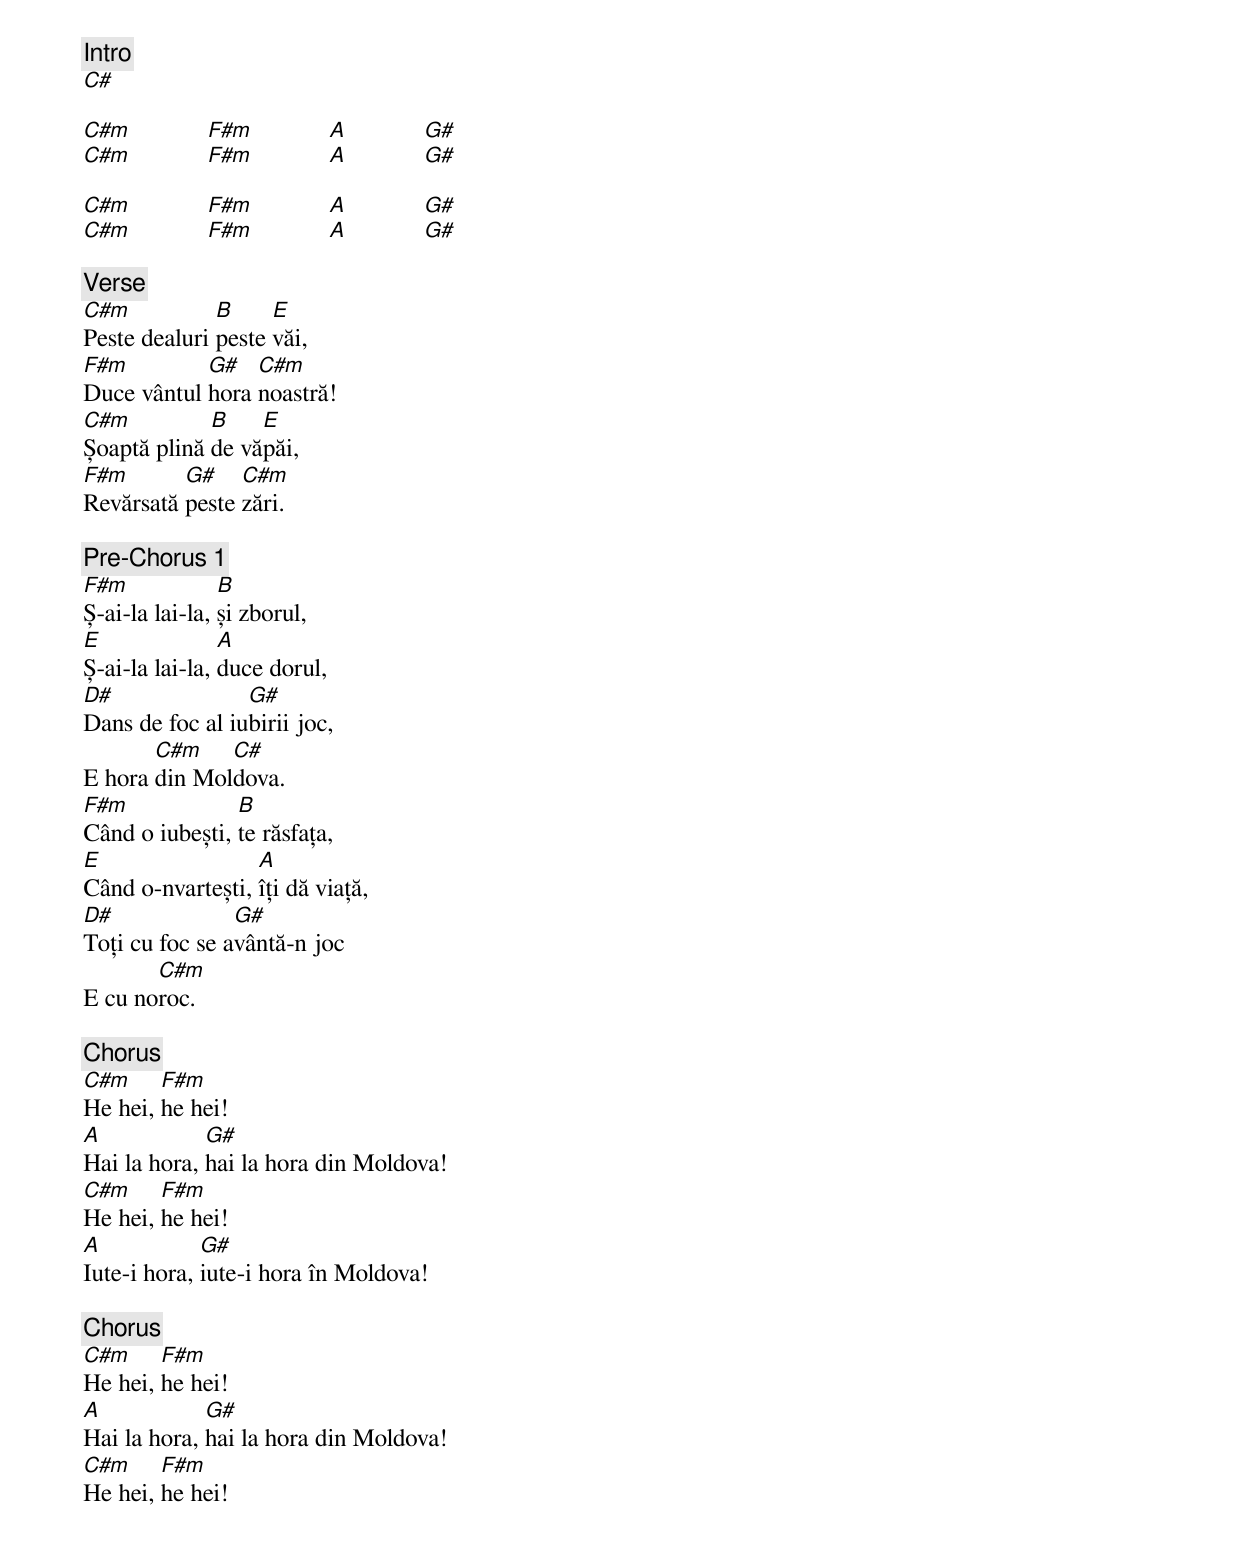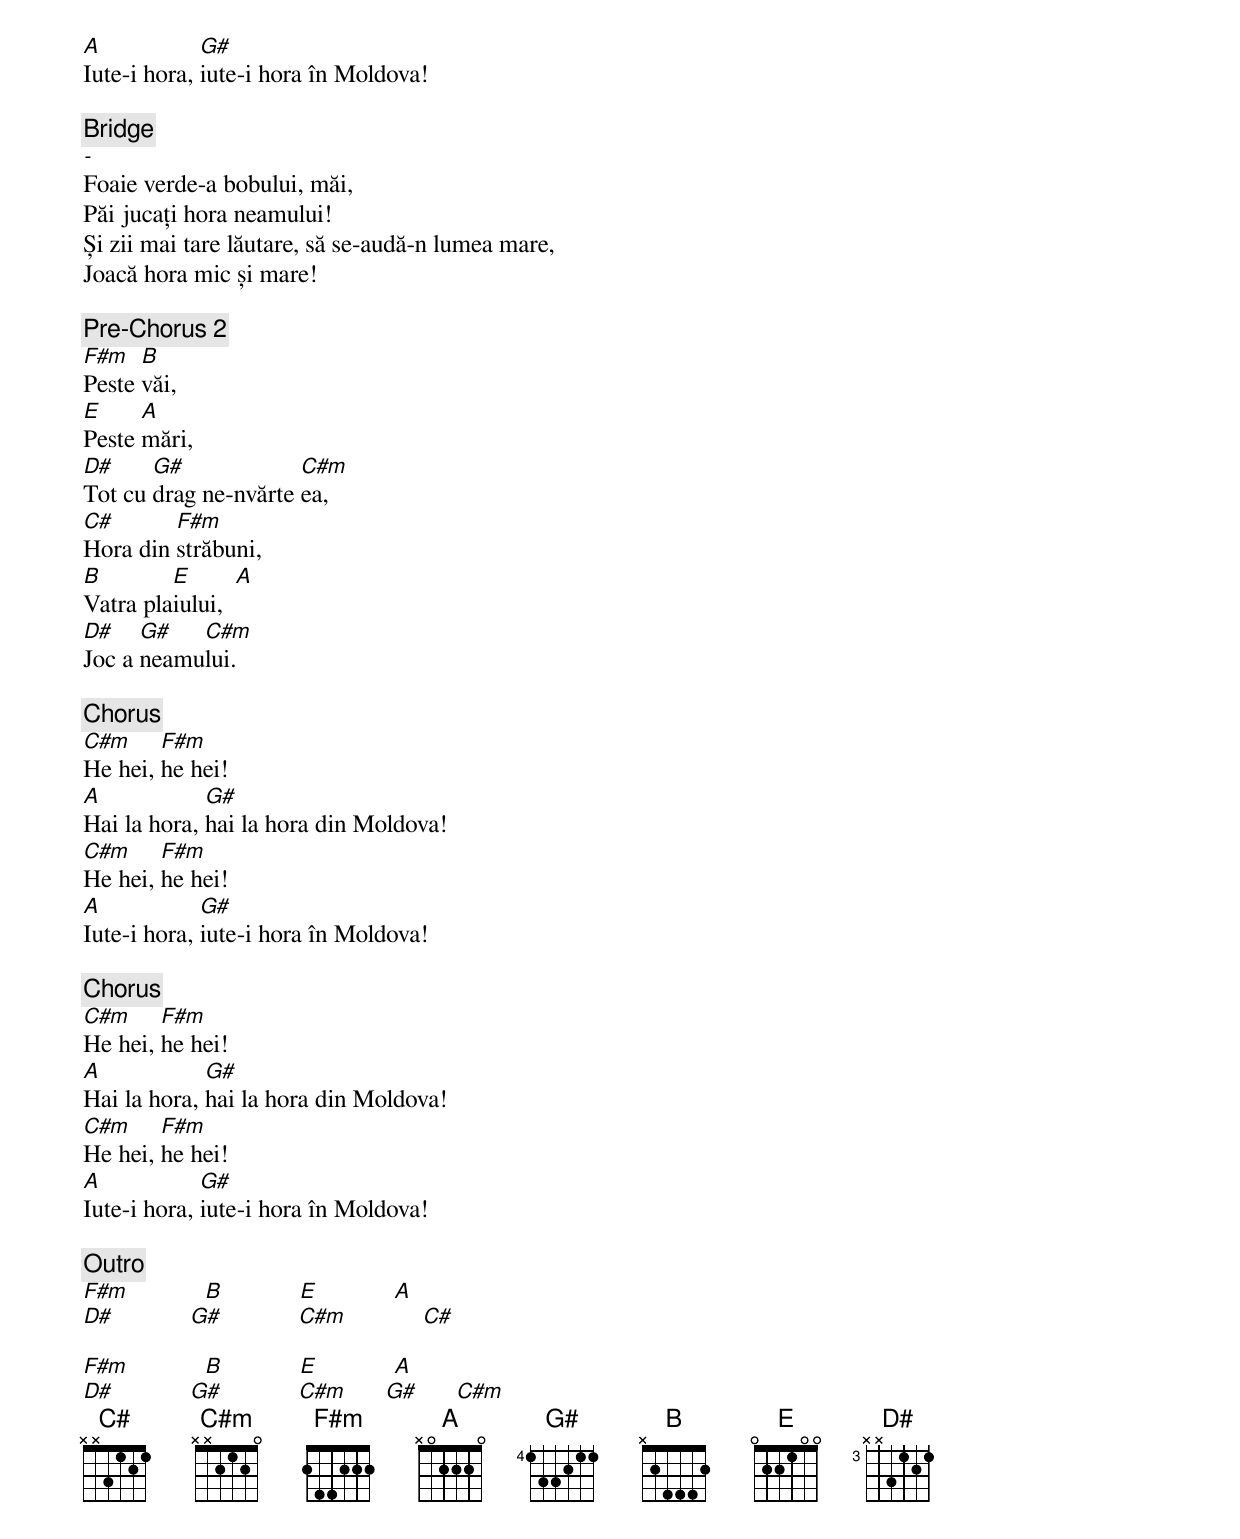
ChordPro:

{c: Intro}
[C#]

[C#m]            [F#m]            [A]            [G#]
[C#m]            [F#m]            [A]            [G#]

[C#m]            [F#m]            [A]            [G#]
[C#m]            [F#m]            [A]            [G#]

{c: Verse}
[C#m]Peste dealuri [B]peste [E]văi,
[F#m]Duce vântul [G#]hora [C#m]noastră!
[C#m]Șoaptă plină [B]de vă[E]păi,
[F#m]Revărsată [G#]peste [C#m]zări.

{c: Pre-Chorus 1}
[F#m]Ș-ai-la lai-la, [B]și zborul,
[E]Ș-ai-la lai-la, [A]duce dorul,
[D#]Dans de foc al iu[G#]birii joc,
E hora [C#m]din Mol[C#]dova.
[F#m]Când o iubești, [B]te răsfața,
[E]Când o-nvartești, [A]îți dă viață,
[D#]Toți cu foc se a[G#]vântă-n joc
E cu no[C#m]roc.

{c: Chorus}
[C#m]He hei, [F#m]he hei!
[A]Hai la hora, [G#]hai la hora din Moldova!
[C#m]He hei, [F#m]he hei!
[A]Iute-i hora, [G#]iute-i hora în Moldova!

{c: Chorus}
[C#m]He hei, [F#m]he hei!
[A]Hai la hora, [G#]hai la hora din Moldova!
[C#m]He hei, [F#m]he hei!
[A]Iute-i hora, [G#]iute-i hora în Moldova!

{c: Bridge}
[-]Foaie verde-a bobului, măi,
Păi jucați hora neamului!
Și zii mai tare lăutare, să se-audă-n lumea mare,
Joacă hora mic și mare!

{c: Pre-Chorus 2}
[F#m]Peste [B]văi,
[E]Peste [A]mări,
[D#]Tot cu [G#]drag ne-nvărte [C#m]ea,
[C#]Hora din [F#m]străbuni,
[B]Vatra pla[E]iului,  [A]
[D#]Joc a [G#]neamu[C#m]lui.

{c: Chorus}
[C#m]He hei, [F#m]he hei!
[A]Hai la hora, [G#]hai la hora din Moldova!
[C#m]He hei, [F#m]he hei!
[A]Iute-i hora, [G#]iute-i hora în Moldova!

{c: Chorus}
[C#m]He hei, [F#m]he hei!
[A]Hai la hora, [G#]hai la hora din Moldova!
[C#m]He hei, [F#m]he hei!
[A]Iute-i hora, [G#]iute-i hora în Moldova!

{c: Outro}
[F#m]            [B]            [E]            [A]
[D#]            [G#]            [C#m]            [C#]

[F#m]            [B]            [E]            [A]
[D#]            [G#]            [C#m]      [G#]      [C#m]
